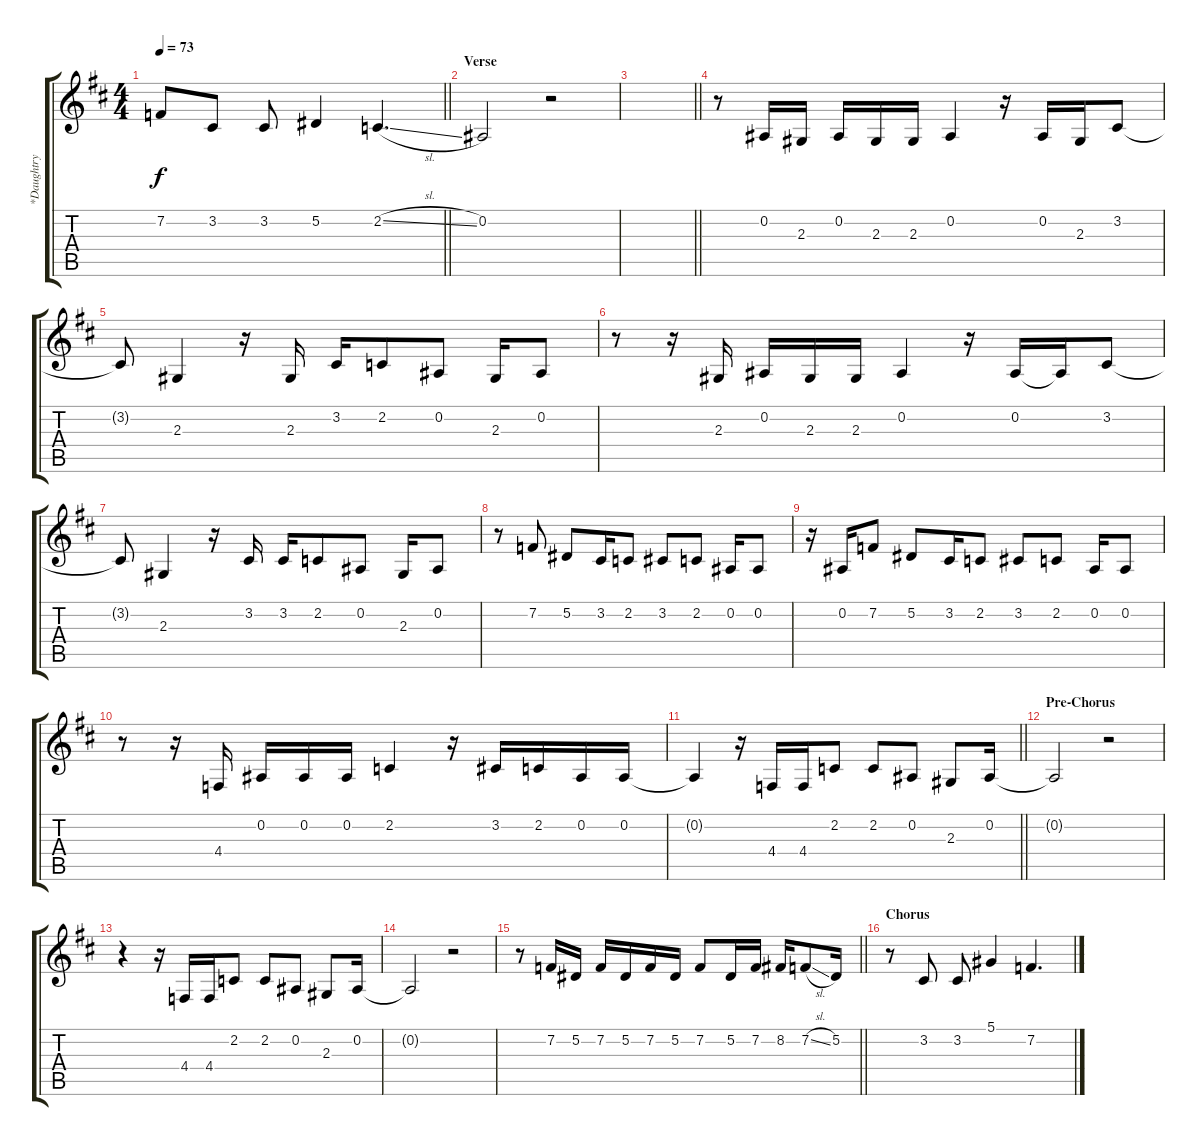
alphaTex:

\track ("*Daughtry (Vocal)" "*Daughtry ") {instrument oboe}
\staff {score tabs}
\tuning (Eb4 Bb3 Gb3 Db3 Ab2 Eb2) {hide}
\ts (4 4)
\tempo 73
\clef g2
\barLineRight lightlight
\ks d
7.2.8{dy f} 3.2.8 3.2.8 5.2.4 2.2{sl}.4{d} |
\section ("" "Verse")
0.2.2 r.2 |
\barLineRight lightlight
|
r.8 0.2.16 2.3.16 0.2.16 2.3.16 2.3.16 0.2.4 r.16 0.2.16 2.3.16 3.2.8 |
3.2{t}.8 2.3.4 r.16 2.3.16 3.2.16 2.2.8 0.2.8 2.3.16 0.2.8 |
r.8 r.16 2.3.16 0.2.16 2.3.16 2.3.16 0.2.4 r.16 0.2.16 0.2{t}.16 3.2.8 |
3.2{t}.8 2.3.4 r.16 3.2.16 3.2.16 2.2.8 0.2.8 2.3.16 0.2.8 |
r.8 7.2.8 5.2.8 3.2.16 2.2.8 3.2.8 2.2.8 0.2.16 0.2.8 |
r.16 0.2.16 7.2.8 5.2.8 3.2.16 2.2.8 3.2.8 2.2.8 0.2.16 0.2.8 |
r.8 r.16 4.4.16 0.2.16 0.2.16 0.2.16 2.2.4 r.16 3.2.16 2.2.16 0.2.16 0.2.16 |
\barLineRight lightlight
0.2{t}.4 r.16 4.4.16 4.4.16 2.2.8 2.2.8 0.2.8 2.3.8 0.2.16 |
\section ("" "Pre-Chorus")
0.2{t}.2 r.2 |
r.4 r.16 4.4.16 4.4.16 2.2.8 2.2.8 0.2.8 2.3.8 0.2.16 |
0.2{t}.2 r.2 |
\barLineRight lightlight
r.8 7.2.16 5.2.16 7.2.16 5.2.16 7.2.16 5.2.16 7.2.8 5.2.16 7.2.16 8.2.16 7.2{sl}.8 5.2.16 |
\section ("" "Chorus")
r.8 3.2.8 3.2.8 5.1.4 7.2.4{d}
